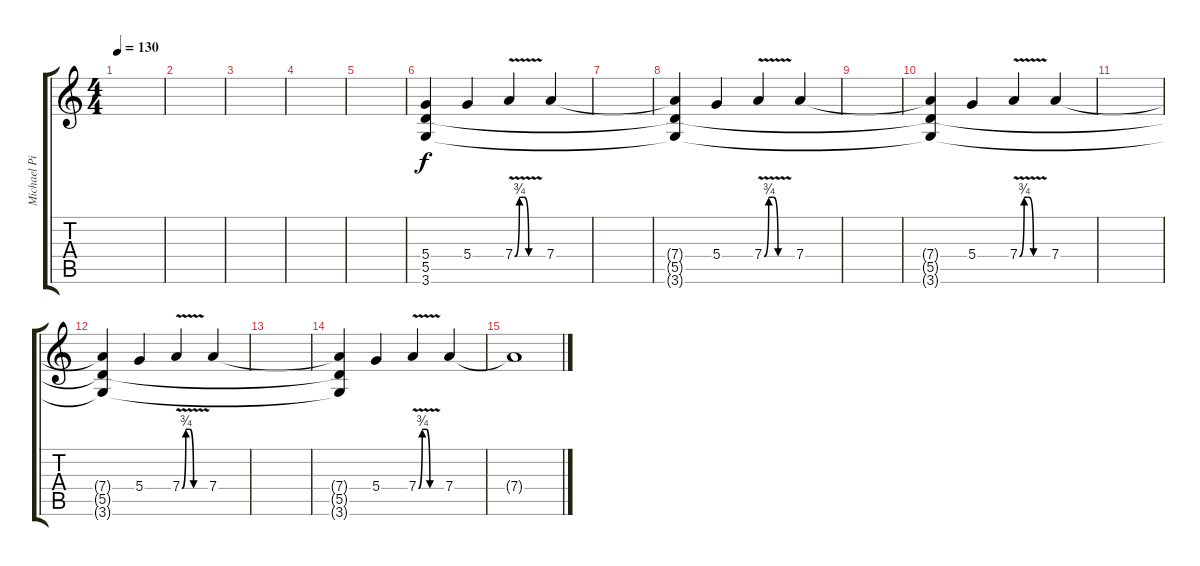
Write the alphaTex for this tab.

\track ("Michael Pitt" "Michael Pi") {instrument electricguitarmuted}
\staff {score tabs}
\tuning (E4 B3 G3 D3 A2 E2) {hide}
\ts (4 4)
\tempo 130
\clef g2
\ks c
|
|
|
|
|
(5.4 5.5 3.6).4{dy f instrument overdrivenguitar} 5.4.4 7.4{be (custom 0 0 10 3 20 3 30 0 60 0) v}.4 7.4.4 |
|
(7.4{t} 5.5{t} 3.6{t}).4 5.4.4 7.4{be (custom 0 0 10 3 20 3 30 0 60 0) v}.4 7.4.4 |
|
(7.4{t} 5.5{t} 3.6{t}).4 5.4.4 7.4{be (custom 0 0 10 3 20 3 30 0 60 0) v}.4 7.4.4 |
|
(7.4{t} 5.5{t} 3.6{t}).4 5.4.4 7.4{be (custom 0 0 10 3 20 3 30 0 60 0) v}.4 7.4.4 |
|
(7.4{t} 5.5{t} 3.6{t}).4 5.4.4 7.4{be (custom 0 0 10 3 20 3 30 0 60 0) v}.4 7.4.4 |
7.4{t}.1
